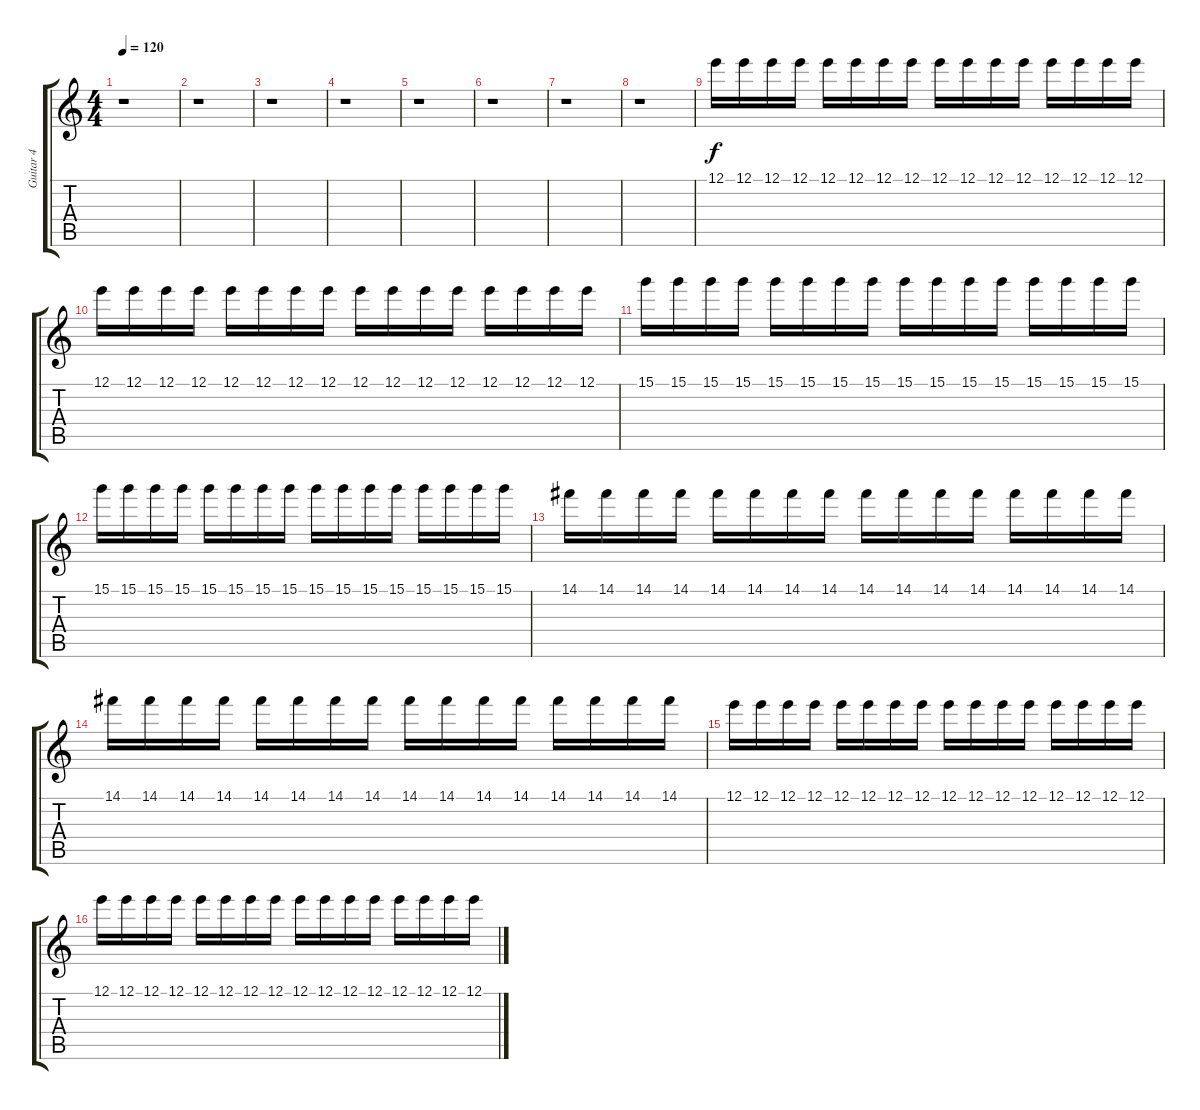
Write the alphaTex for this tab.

\track ("Guitar 4" "Guitar 4") {instrument distortionguitar}
\staff {score tabs}
\tuning (E4 B3 G3 D3 A2 E2) {hide}
\ts (4 4)
\tempo 120
\clef g2
\ks c
r.1{dy f} |
r.1 |
r.1 |
r.1 |
r.1 |
r.1 |
r.1 |
r.1 |
12.1.16 12.1.16 12.1.16 12.1.16 12.1.16 12.1.16 12.1.16 12.1.16 12.1.16 12.1.16 12.1.16 12.1.16 12.1.16 12.1.16 12.1.16 12.1.16 |
12.1.16 12.1.16 12.1.16 12.1.16 12.1.16 12.1.16 12.1.16 12.1.16 12.1.16 12.1.16 12.1.16 12.1.16 12.1.16 12.1.16 12.1.16 12.1.16 |
15.1.16 15.1.16 15.1.16 15.1.16 15.1.16 15.1.16 15.1.16 15.1.16 15.1.16 15.1.16 15.1.16 15.1.16 15.1.16 15.1.16 15.1.16 15.1.16 |
15.1.16 15.1.16 15.1.16 15.1.16 15.1.16 15.1.16 15.1.16 15.1.16 15.1.16 15.1.16 15.1.16 15.1.16 15.1.16 15.1.16 15.1.16 15.1.16 |
14.1.16 14.1.16 14.1.16 14.1.16 14.1.16 14.1.16 14.1.16 14.1.16 14.1.16 14.1.16 14.1.16 14.1.16 14.1.16 14.1.16 14.1.16 14.1.16 |
14.1.16 14.1.16 14.1.16 14.1.16 14.1.16 14.1.16 14.1.16 14.1.16 14.1.16 14.1.16 14.1.16 14.1.16 14.1.16 14.1.16 14.1.16 14.1.16 |
12.1.16 12.1.16 12.1.16 12.1.16 12.1.16 12.1.16 12.1.16 12.1.16 12.1.16 12.1.16 12.1.16 12.1.16 12.1.16 12.1.16 12.1.16 12.1.16 |
12.1.16 12.1.16 12.1.16 12.1.16 12.1.16 12.1.16 12.1.16 12.1.16 12.1.16 12.1.16 12.1.16 12.1.16 12.1.16 12.1.16 12.1.16 12.1.16
